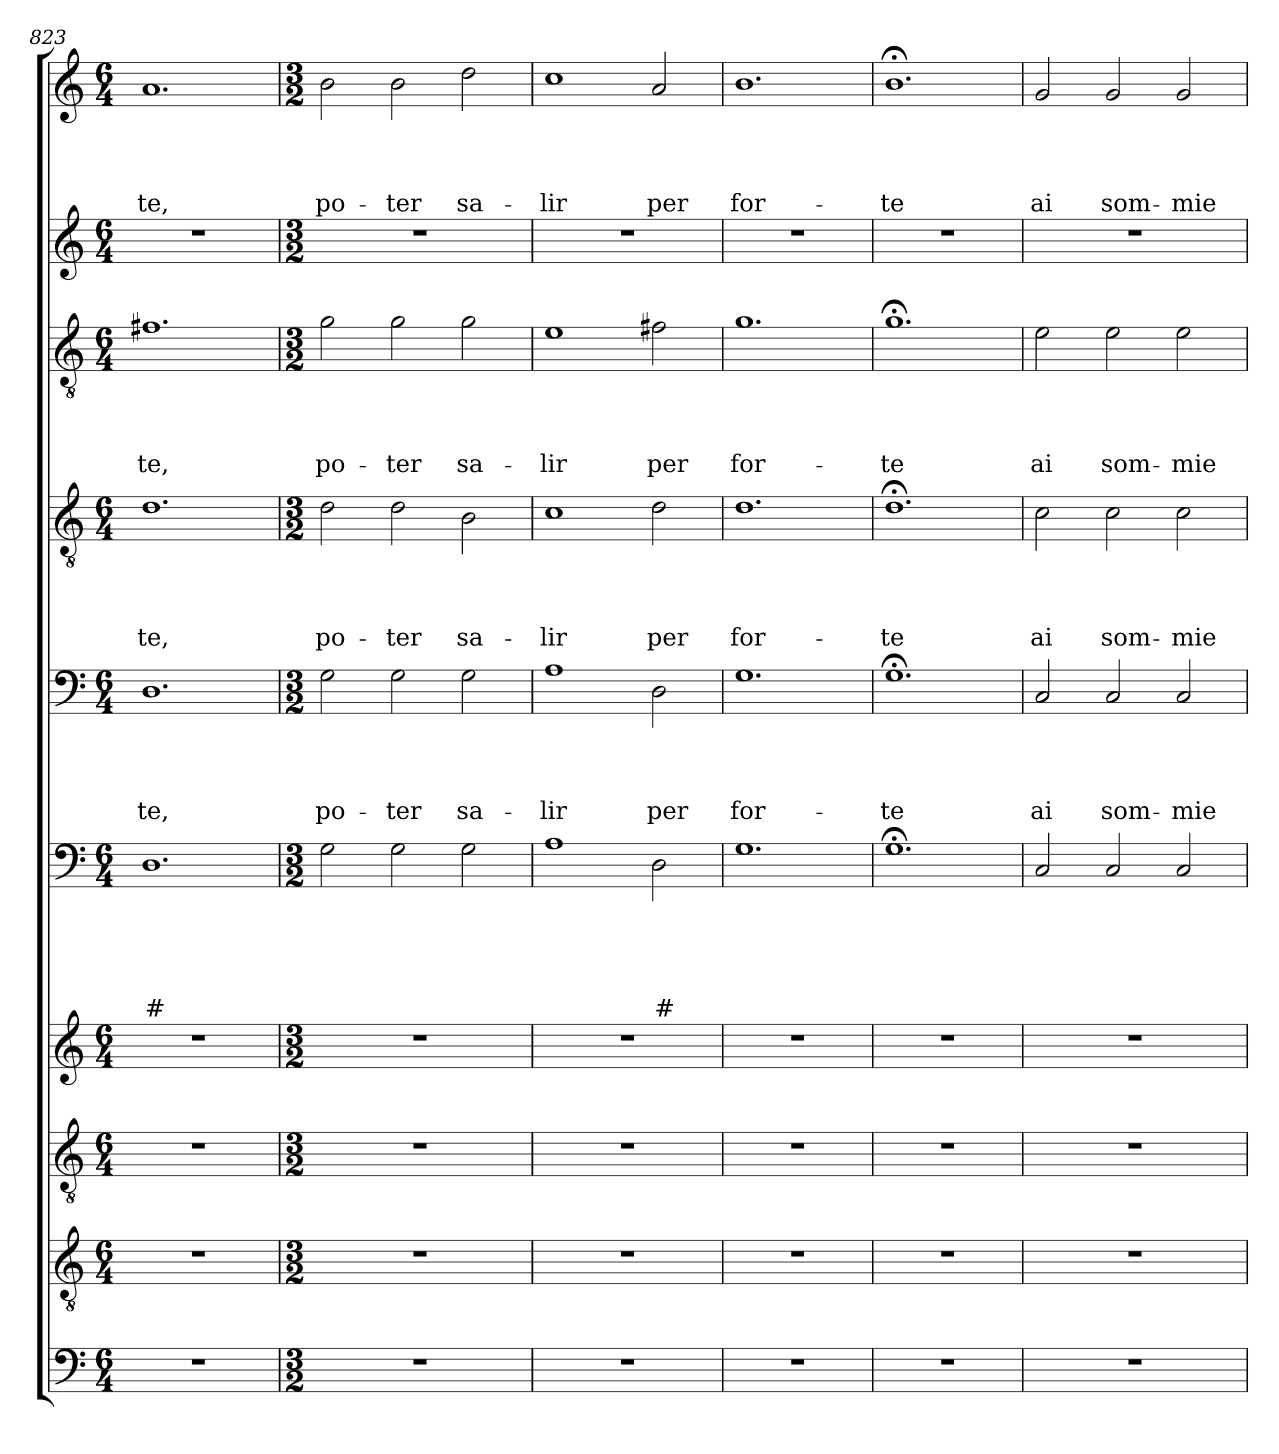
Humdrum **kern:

**kern	**kern	**kern	**kern	**kern	**text	**text	**text	**text	**text	**kern	**text	**text	**text	**text	**kern	**text	**text	**text	**text	**kern	**text	**text	**text	**text	**kern	**kern	**text	**text	**text	**text
*part10	*part9	*part8	*part7	*part6	*part6	*part6	*part6	*part6	*part6	*part5	*part5	*part5	*part5	*part5	*part4	*part4	*part4	*part4	*part4	*part3	*part3	*part3	*part3	*part3	*part2	*part1	*part1	*part1	*part1	*part1
*staff10	*staff9	*staff8	*staff7	*staff6	*staff6	*staff6	*staff6	*staff6	*staff6	*staff5	*staff5	*staff5	*staff5	*staff5	*staff4	*staff4	*staff4	*staff4	*staff4	*staff3	*staff3	*staff3	*staff3	*staff3	*staff2	*staff1	*staff1	*staff1	*staff1	*staff1
*clefF4	*clefGv2	*clefGv2	*clefG2	*clefF4	*	*	*	*	*	*clefF4	*	*	*	*	*clefGv2	*	*	*	*	*clefGv2	*	*	*	*	*clefG2	*clefG2	*	*	*	*
*k[]	*k[]	*k[]	*k[]	*k[]	*	*	*	*	*	*k[]	*	*	*	*	*k[]	*	*	*	*	*k[]	*	*	*	*	*k[]	*k[]	*	*	*	*
*C:	*C:	*C:	*C:	*C:	*	*	*	*	*	*C:	*	*	*	*	*C:	*	*	*	*	*C:	*	*	*	*	*C:	*C:	*	*	*	*
*M6/4	*M6/4	*M6/4	*M6/4	*M6/4	*	*	*	*	*	*M6/4	*	*	*	*	*M6/4	*	*	*	*	*M6/4	*	*	*	*	*M6/4	*M6/4	*	*	*	*
=823	=823	=823	=823	=823	=823	=823	=823	=823	=823	=823	=823	=823	=823	=823	=823	=823	=823	=823	=823	=823	=823	=823	=823	=823	=823	=823	=823	=823	=823	=823
1.r	1.r	1.r	1.r	1.D	.	.	.	.	#	1.D	.	.	.	-te,	1.d	.	.	.	-te,	1.f#X	.	.	.	-te,	1.r	1.a	.	.	.	-te,
=824	=824	=824	=824	=824	=824	=824	=824	=824	=824	=824	=824	=824	=824	=824	=824	=824	=824	=824	=824	=824	=824	=824	=824	=824	=824	=824	=824	=824	=824	=824
*M3/2	*M3/2	*M3/2	*M3/2	*M3/2	*	*	*	*	*	*M3/2	*	*	*	*	*M3/2	*	*	*	*	*M3/2	*	*	*	*	*M3/2	*M3/2	*	*	*	*
1.r	1.r	1.r	1.r	2G\	.	.	.	.	.	2G\	.	.	.	po-	2d\	.	.	.	po-	2g\	.	.	.	po-	1.r	2b\	.	.	.	po-
.	.	.	.	2G\	.	.	.	.	.	2G\	.	.	.	-ter	2d\	.	.	.	-ter	2g\	.	.	.	-ter	.	2b\	.	.	.	-ter
.	.	.	.	2G\	.	.	.	.	.	2G\	.	.	.	sa-	2B\	.	.	.	sa-	2g\	.	.	.	sa-	.	2dd\	.	.	.	sa-
=825	=825	=825	=825	=825	=825	=825	=825	=825	=825	=825	=825	=825	=825	=825	=825	=825	=825	=825	=825	=825	=825	=825	=825	=825	=825	=825	=825	=825	=825	=825
1.r	1.r	1.r	1.r	1A	.	.	.	.	.	1A	.	.	.	-lir	1c	.	.	.	-lir	1e	.	.	.	-lir	1.r	1cc	.	.	.	-lir
.	.	.	.	2D\	.	.	.	.	#	2D\	.	.	.	per	2d\	.	.	.	per	2f#X\	.	.	.	per	.	2a/	.	.	.	per
=826	=826	=826	=826	=826	=826	=826	=826	=826	=826	=826	=826	=826	=826	=826	=826	=826	=826	=826	=826	=826	=826	=826	=826	=826	=826	=826	=826	=826	=826	=826
1.r	1.r	1.r	1.r	1.G	.	.	.	.	.	1.G	.	.	.	for-	1.d	.	.	.	for-	1.g	.	.	.	for-	1.r	1.b	.	.	.	for-
=827	=827	=827	=827	=827	=827	=827	=827	=827	=827	=827	=827	=827	=827	=827	=827	=827	=827	=827	=827	=827	=827	=827	=827	=827	=827	=827	=827	=827	=827	=827
1.r	1.r	1.r	1.r	1.G;<	.	.	.	.	.	1.G;<	.	.	.	-te	1.d;<	.	.	.	-te	1.g;<	.	.	.	-te	1.r	1.b;<	.	.	.	-te
=828	=828	=828	=828	=828	=828	=828	=828	=828	=828	=828	=828	=828	=828	=828	=828	=828	=828	=828	=828	=828	=828	=828	=828	=828	=828	=828	=828	=828	=828	=828
1.r	1.r	1.r	1.r	2C/	.	.	.	.	.	2C/	.	.	.	ai	2c\	.	.	.	ai	2e\	.	.	.	ai	1.r	2g/	.	.	.	ai
.	.	.	.	2C/	.	.	.	.	.	2C/	.	.	.	som-	2c\	.	.	.	som-	2e\	.	.	.	som-	.	2g/	.	.	.	som-
.	.	.	.	2C/	.	.	.	.	.	2C/	.	.	.	-mie-	2c\	.	.	.	-mie-	2e\	.	.	.	-mie-	.	2g/	.	.	.	-mie-
=	=	=	=	=	=	=	=	=	=	=	=	=	=	=	=	=	=	=	=	=	=	=	=	=	=	=	=	=	=	=
*-	*-	*-	*-	*-	*-	*-	*-	*-	*-	*-	*-	*-	*-	*-	*-	*-	*-	*-	*-	*-	*-	*-	*-	*-	*-	*-	*-	*-	*-	*-
